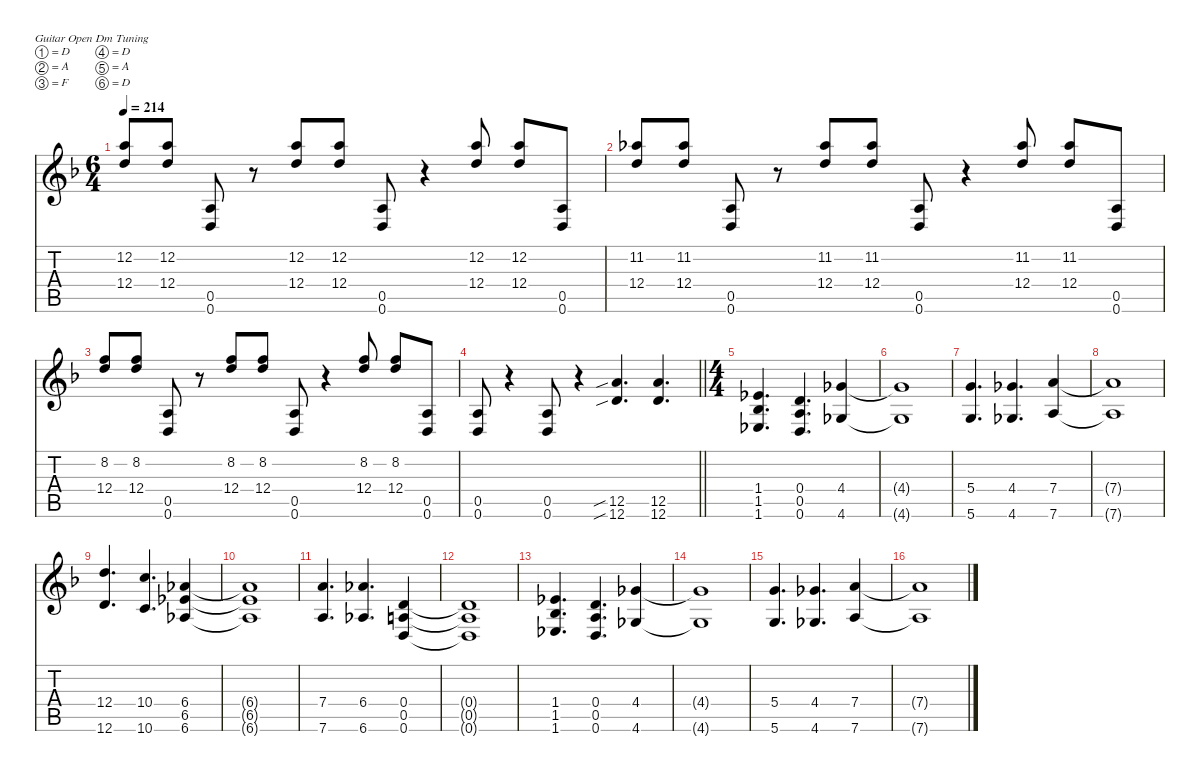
\hideDynamics
\bracketExtendMode nobrackets
\singleTrackTrackNamePolicy hidden
\multiTrackTrackNamePolicy hidden
\firstSystemTrackNameMode fullname
\firstSystemTrackNameOrientation horizontal
\otherSystemsTrackNameOrientation horizontal
\track ("Guitar 1" "E-Gt") {defaultSystemsLayout 16 instrument distortionguitar}
\staff {score tabs}
\tuning (D4 A3 F3 D3 A2 D2)
\ts (6 4)
\tempo 214
\clef g2
\ks dminor
(12.2{acc forcenatural} 12.4{acc forcenatural}).8{dy f instrument distortionguitar beam Up} (12.2{acc forcenatural} 12.4{acc forcenatural}).8{beam Up} (0.5{acc forcenatural} 0.6{acc forcenatural}).8{beam Up} r.8{beam Up} (12.2{acc forcenatural} 12.4{acc forcenatural}).8{beam Up} (12.2{acc forcenatural} 12.4{acc forcenatural}).8{beam Up} (0.5{acc forcenatural} 0.6{acc forcenatural}).8{beam Up} r.4{beam Up} (12.2{acc forcenatural} 12.4{acc forcenatural}).8{beam Up} (12.2{acc forcenatural} 12.4{acc forcenatural}).8{beam Up} (0.5{acc forcenatural} 0.6{acc forcenatural}).8{beam Up} |
(11.2{acc b} 12.4{acc forcenatural}).8{beam Up} (11.2{acc b} 12.4{acc forcenatural}).8{beam Up} (0.5{acc forcenatural} 0.6{acc forcenatural}).8{beam Up} r.8{beam Up} (11.2{acc b} 12.4{acc forcenatural}).8{beam Up} (11.2{acc b} 12.4{acc forcenatural}).8{beam Up} (0.5{acc forcenatural} 0.6{acc forcenatural}).8{beam Up} r.4{beam Up} (11.2{acc b} 12.4{acc forcenatural}).8{beam Up} (11.2{acc b} 12.4{acc forcenatural}).8{beam Up} (0.5{acc forcenatural} 0.6{acc forcenatural}).8{beam Up} |
(8.2{acc forcenatural} 12.4{acc forcenatural}).8{beam Up} (8.2{acc forcenatural} 12.4{acc forcenatural}).8{beam Up} (0.5{acc forcenatural} 0.6{acc forcenatural}).8{beam Up} r.8{beam Up} (8.2{acc forcenatural} 12.4{acc forcenatural}).8{beam Up} (8.2{acc forcenatural} 12.4{acc forcenatural}).8{beam Up} (0.5{acc forcenatural} 0.6{acc forcenatural}).8{beam Up} r.4{beam Up} (8.2{acc forcenatural} 12.4{acc forcenatural}).8{beam Up} (8.2{acc forcenatural} 12.4{acc forcenatural}).8{beam Up} (0.5{acc forcenatural} 0.6{acc forcenatural}).8{beam Up} |
\barLineRight lightlight
(0.5{acc forcenatural} 0.6{acc forcenatural}).8{beam Up} r.4{beam Up} (0.5{acc forcenatural} 0.6{acc forcenatural}).8{beam Up} r.4{beam Up} (12.5{sib acc forcenatural} 12.6{sib acc forcenatural}).4{d beam Up} (12.5{acc forcenatural} 12.6{acc forcenatural}).4{d beam Up} |
\ts (4 4)
(1.4{acc b} 1.5{acc b} 1.6{acc b}).4{d beam Up} (0.4{acc forcenatural} 0.5{acc forcenatural} 0.6{acc forcenatural}).4{d beam Up} (4.4{acc b} 4.6{acc b}).4{beam Up} |
(4.4{t acc b} 4.6{t acc b}).1{beam Up} |
(5.4{acc forcenatural} 5.6{acc forcenatural}).4{d beam Up} (4.4{acc b} 4.6{acc b}).4{d beam Up} (7.4{acc forcenatural} 7.6{acc forcenatural}).4{beam Up} |
(7.4{t acc forcenatural} 7.6{t acc forcenatural}).1{beam Up} |
(12.4{acc forcenatural} 12.6{acc forcenatural}).4{d beam Up} (10.4{acc forcenatural} 10.6{acc forcenatural}).4{d beam Up} (6.4{acc b} 6.5{acc b} 6.6{acc b}).4{beam Up} |
(6.4{t acc b} 6.5{t acc b} 6.6{t acc b}).1{beam Up} |
(7.4{acc forcenatural} 7.6{acc forcenatural}).4{d beam Up} (6.4{acc b} 6.6{acc b}).4{d beam Up} (0.4{acc forcenatural} 0.5{acc forcenatural} 0.6{acc forcenatural}).4{beam Up} |
(0.4{t acc forcenatural} 0.5{t acc forcenatural} 0.6{t acc forcenatural}).1{beam Up} |
(1.4{acc b} 1.5{acc b} 1.6{acc b}).4{d beam Up} (0.4{acc forcenatural} 0.5{acc forcenatural} 0.6{acc forcenatural}).4{d beam Up} (4.4{acc b} 4.6{acc b}).4{beam Up} |
(4.4{t acc b} 4.6{t acc b}).1{beam Up} |
(5.4{acc forcenatural} 5.6{acc forcenatural}).4{d beam Up} (4.4{acc b} 4.6{acc b}).4{d beam Up} (7.4{acc forcenatural} 7.6{acc forcenatural}).4{beam Up} |
(7.4{t acc forcenatural} 7.6{t acc forcenatural}).1{beam Up}
